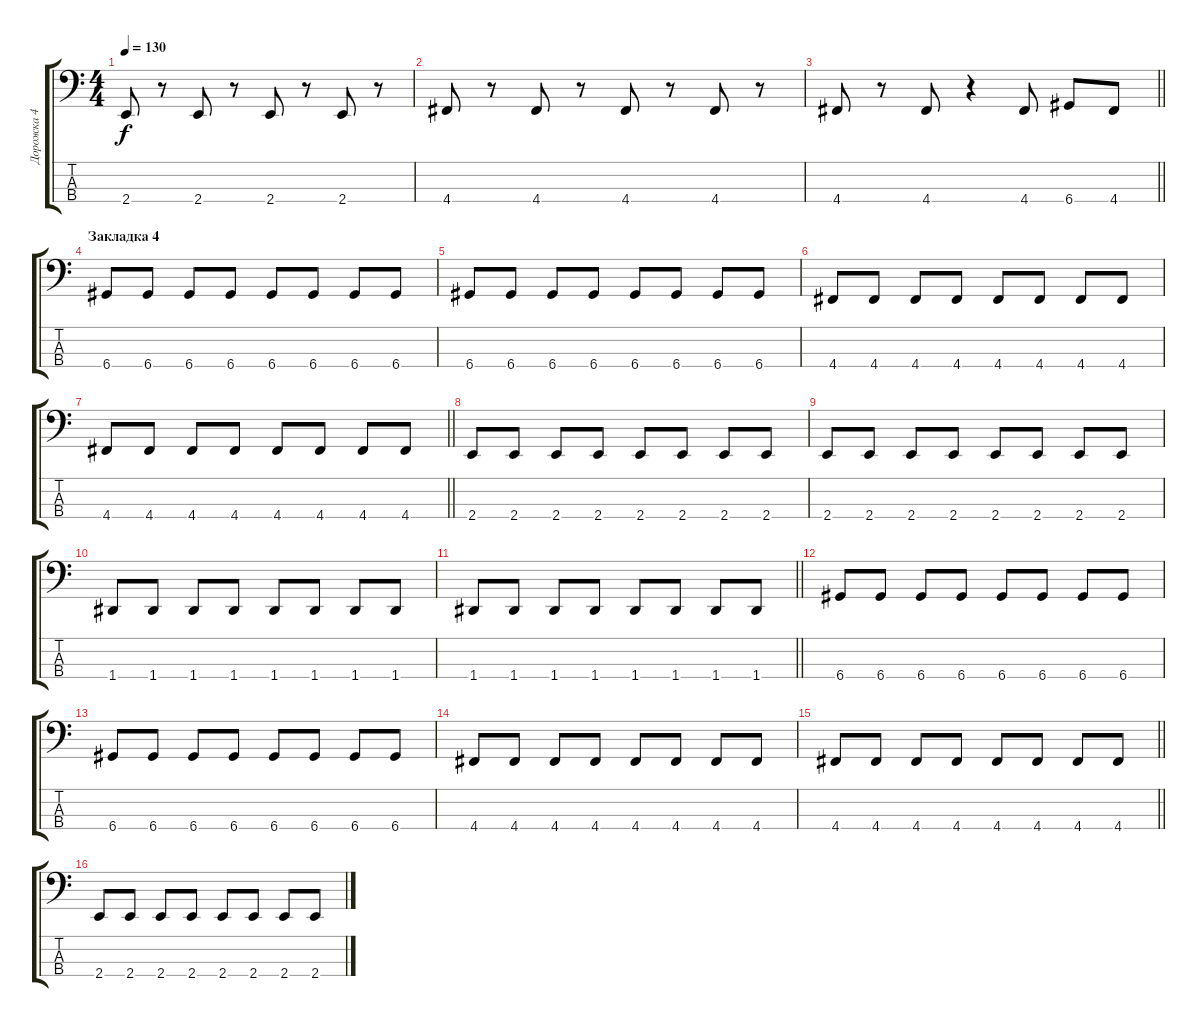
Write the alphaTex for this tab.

\track ("Дорожка 4" "Дорожка 4") {instrument slapbass1}
\staff {score tabs}
\tuning (G2 D2 A1 D1) {hide}
\ts (4 4)
\tempo 130
\clef f4
\ks c
2.4.8{dy f} r.8 2.4.8 r.8 2.4.8 r.8 2.4.8 r.8 |
4.4.8 r.8 4.4.8 r.8 4.4.8 r.8 4.4.8 r.8 |
\barLineRight lightlight
4.4.8 r.8 4.4.8 r.4 4.4.8 6.4.8 4.4.8 |
\section ("" "Закладка 4")
6.4.8 6.4.8 6.4.8 6.4.8 6.4.8 6.4.8 6.4.8 6.4.8 |
6.4.8 6.4.8 6.4.8 6.4.8 6.4.8 6.4.8 6.4.8 6.4.8 |
4.4.8 4.4.8 4.4.8 4.4.8 4.4.8 4.4.8 4.4.8 4.4.8 |
\barLineRight lightlight
4.4.8 4.4.8 4.4.8 4.4.8 4.4.8 4.4.8 4.4.8 4.4.8 |
2.4.8 2.4.8 2.4.8 2.4.8 2.4.8 2.4.8 2.4.8 2.4.8 |
2.4.8 2.4.8 2.4.8 2.4.8 2.4.8 2.4.8 2.4.8 2.4.8 |
1.4.8 1.4.8 1.4.8 1.4.8 1.4.8 1.4.8 1.4.8 1.4.8 |
\barLineRight lightlight
1.4.8 1.4.8 1.4.8 1.4.8 1.4.8 1.4.8 1.4.8 1.4.8 |
6.4.8 6.4.8 6.4.8 6.4.8 6.4.8 6.4.8 6.4.8 6.4.8 |
6.4.8 6.4.8 6.4.8 6.4.8 6.4.8 6.4.8 6.4.8 6.4.8 |
4.4.8 4.4.8 4.4.8 4.4.8 4.4.8 4.4.8 4.4.8 4.4.8 |
\barLineRight lightlight
4.4.8 4.4.8 4.4.8 4.4.8 4.4.8 4.4.8 4.4.8 4.4.8 |
2.4.8 2.4.8 2.4.8 2.4.8 2.4.8 2.4.8 2.4.8 2.4.8
